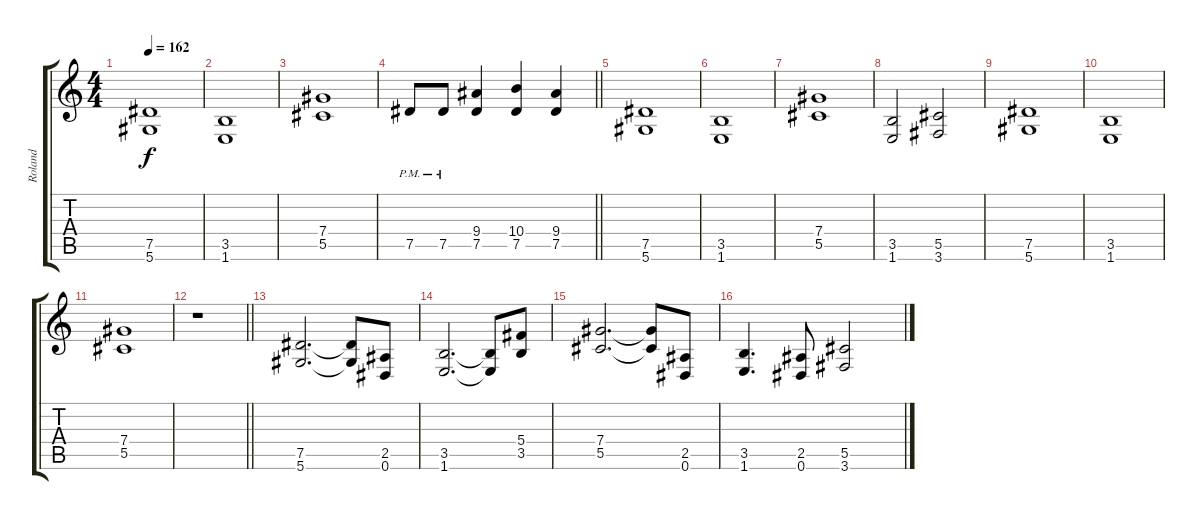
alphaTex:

\track ("Roland" "Roland") {instrument distortionguitar}
\staff {score tabs}
\tuning (Eb4 Bb3 Gb3 Db3 Ab2 Eb2) {hide}
\ts (4 4)
\tempo 162
\clef g2
\ks aminor
(7.5 5.6).1{dy f} |
(3.5 1.6).1 |
(7.4 5.5).1 |
\barLineRight lightlight
7.5{pm}.8 7.5{pm}.8 (9.4 7.5).4 (10.4 7.5).4 (9.4 7.5).4 |
(7.5 5.6).1 |
(3.5 1.6).1 |
(7.4 5.5).1 |
(3.5 1.6).2 (5.5 3.6).2 |
(7.5 5.6).1 |
(3.5 1.6).1 |
(7.4 5.5).1 |
\barLineRight lightlight
r.1 |
(7.5 5.6).2{d} (7.5{t} 5.6{t}).8 (2.5 0.6).8 |
(3.5 1.6).2{d} (3.5{t} 1.6{t}).8 (5.4 3.5).8 |
(7.4 5.5).2{d} (7.4{t} 5.5{t}).8 (2.5 0.6).8 |
(3.5 1.6).4{d} (2.5 0.6).8 (5.5 3.6).2
